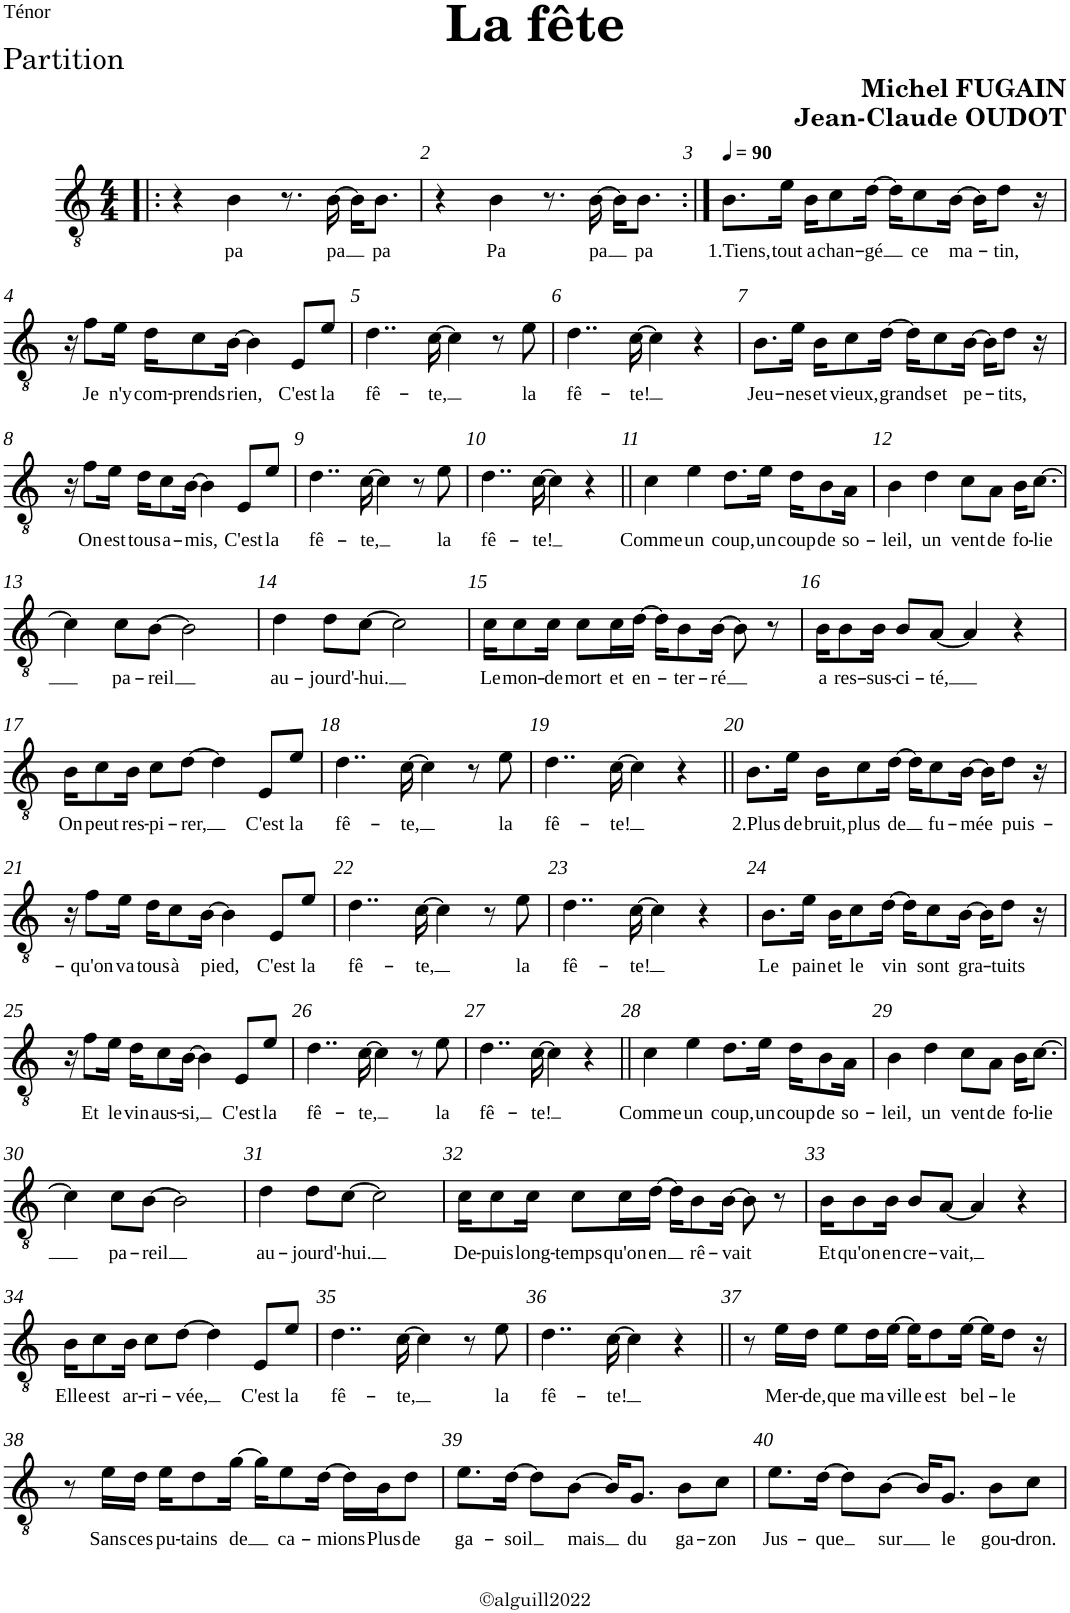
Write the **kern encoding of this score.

**kern	**text
*part1	*part1
*staff1	*staff1
*I"Piccolo	*
*I'Picc.	*
*clefGv2	*
*Trd-7c-12	*
*k[]	*
*M4/4	*
=1!|:	=1!|:
4r	.
!	!LO:LY:b
4B\	pa
8.r	.
!	!LO:LY:b
[16B\	pa
16B\KL]	.
!	!LO:LY:b
8.B\J	pa
=2	=2
4r	.
!	!LO:LY:b
4B\	Pa
8.r	.
!	!LO:LY:b
[16B\	pa
16B\KL]	.
!	!LO:LY:b
8.B\J	pa
=3:|!	=3:|!
*MM90	*
!	!LO:LY:b
8.B\L	1.Tiens,
!	!LO:LY:b
16e\Jk	tout
!	!LO:LY:b
16B\KL	a
!	!LO:LY:b
8c\	chan-
!	!LO:LY:b
[16d\Jk	-gé
16d\KL]	.
!	!LO:LY:b
8c\	ce
!	!LO:LY:b
[16B\Jk	ma-
16B\KL]	.
!	!LO:LY:b
8d\J	-tin,
16r	.
!!LO:LB:g=z
=4	=4
16r	.
!	!LO:LY:b
8f\L	Je
!	!LO:LY:b
16e\Jk	n'y
!	!LO:LY:b
16d\KL	com-
!	!LO:LY:b
8c\	-prends
!	!LO:LY:b
[16B\Jk	rien,
4B\]	.
!	!LO:LY:b
8E/L	C'est
!	!LO:LY:b
8e/J	la
=5	=5
!	!LO:LY:b
4..d\	fê-
!	!LO:LY:b
[16c\	-te,
4c\]	.
8r	.
!	!LO:LY:b
8e\	la
=6	=6
!	!LO:LY:b
4..d\	fê-
!	!LO:LY:b
[16c\	-te!
4c\]	.
4r	.
=7	=7
!	!LO:LY:b
8.B\L	Jeu-
!	!LO:LY:b
16e\Jk	-nes
!	!LO:LY:b
16B\KL	et
!	!LO:LY:b
8c\	vieux,
!	!LO:LY:b
[16d\Jk	grands
16d\KL]	.
!	!LO:LY:b
8c\	et
!	!LO:LY:b
[16B\Jk	pe-
16B\KL]	.
!	!LO:LY:b
8d\J	-tits,
16r	.
!!LO:LB:g=z
=8	=8
16r	.
!	!LO:LY:b
8f\L	On
!	!LO:LY:b
16e\Jk	est
!	!LO:LY:b
16d\KL	tous
!	!LO:LY:b
8c\	a-
!	!LO:LY:b
[16B\Jk	-mis,
4B\]	.
!	!LO:LY:b
8E/L	C'est
!	!LO:LY:b
8e/J	la
=9	=9
!	!LO:LY:b
4..d\	fê-
!	!LO:LY:b
[16c\	-te,
4c\]	.
8r	.
!	!LO:LY:b
8e\	la
=10	=10
!	!LO:LY:b
4..d\	fê-
!	!LO:LY:b
[16c\	-te!
4c\]	.
4r	.
=11||	=11||
!	!LO:LY:b
4c\	Comme
!	!LO:LY:b
4e\	un
!	!LO:LY:b
8.d\L	coup,
!	!LO:LY:b
16e\Jk	un
!	!LO:LY:b
16d\KL	coup
!	!LO:LY:b
8B\	de
!	!LO:LY:b
16A\Jk	so-
=12	=12
!	!LO:LY:b
4B\	-leil,
!	!LO:LY:b
4d\	un
!	!LO:LY:b
8c\L	vent
!	!LO:LY:b
8A\J	de
!	!LO:LY:b
16B\KL	fo-
!	!LO:LY:b
[8.c\J	-lie
!!LO:LB:g=z
=13	=13
4c\]	.
!	!LO:LY:b
8c\L	pa-
!	!LO:LY:b
[8B\J	-reil
2B\]	.
=14	=14
!	!LO:LY:b
4d\	au-
!	!LO:LY:b
8d\L	-jourd'-
!	!LO:LY:b
[8c\J	-hui.
2c\]	.
=15	=15
!	!LO:LY:b
16c\KL	Le
!	!LO:LY:b
8c\	mon-
!	!LO:LY:b
16c\Jk	-de
!	!LO:LY:b
8c\L	mort
!	!LO:LY:b
16c\L	et
!	!LO:LY:b
[16d\JJ	en-
16d\KL]	.
!	!LO:LY:b
8B\	-ter-
!	!LO:LY:b
[16B\Jk	-ré
8B\]	.
8r	.
=16	=16
!	!LO:LY:b
16B\KL	a
!	!LO:LY:b
8B\	res-
!	!LO:LY:b
16B\Jk	-sus-
!	!LO:LY:b
8B/L	-ci-
!	!LO:LY:b
[8A/J	-té,
4A/]	.
4r	.
!!LO:LB:g=z
=17	=17
!	!LO:LY:b
16B\KL	On
!	!LO:LY:b
8c\	peut
!	!LO:LY:b
16B\Jk	res-
!	!LO:LY:b
8c\L	-pi-
!	!LO:LY:b
[8d\J	-rer,
4d\]	.
!	!LO:LY:b
8E/L	C'est
!	!LO:LY:b
8e/J	la
=18	=18
!	!LO:LY:b
4..d\	fê-
!	!LO:LY:b
[16c\	-te,
4c\]	.
8r	.
!	!LO:LY:b
8e\	la
=19	=19
!	!LO:LY:b
4..d\	fê-
!	!LO:LY:b
[16c\	-te!
4c\]	.
4r	.
=20||	=20||
!	!LO:LY:b
8.B\L	2.Plus
!	!LO:LY:b
16e\Jk	de
!	!LO:LY:b
16B\KL	bruit,
!	!LO:LY:b
8c\	plus
!	!LO:LY:b
[16d\Jk	de
16d\KL]	.
!	!LO:LY:b
8c\	fu-
!	!LO:LY:b
[16B\Jk	-mée
16B\KL]	.
!	!LO:LY:b
8d\J	puis-
16r	.
!!LO:LB:g=z
=21	=21
16r	.
!	!LO:LY:b
8f\L	-qu'on
!	!LO:LY:b
16e\Jk	va
!	!LO:LY:b
16d\KL	tous
!	!LO:LY:b
8c\	à
!	!LO:LY:b
[16B\Jk	pied,
4B\]	.
!	!LO:LY:b
8E/L	C'est
!	!LO:LY:b
8e/J	la
=22	=22
!	!LO:LY:b
4..d\	fê-
!	!LO:LY:b
[16c\	-te,
4c\]	.
8r	.
!	!LO:LY:b
8e\	la
=23	=23
!	!LO:LY:b
4..d\	fê-
!	!LO:LY:b
[16c\	-te!
4c\]	.
4r	.
=24	=24
!	!LO:LY:b
8.B\L	Le
!	!LO:LY:b
16e\Jk	pain
!	!LO:LY:b
16B\KL	et
!	!LO:LY:b
8c\	le
!	!LO:LY:b
[16d\Jk	vin
16d\KL]	.
!	!LO:LY:b
8c\	sont
!	!LO:LY:b
[16B\Jk	gra-
16B\KL]	.
!	!LO:LY:b
8d\J	-tuits
16r	.
!!LO:LB:g=z
=25	=25
16r	.
!	!LO:LY:b
8f\L	Et
!	!LO:LY:b
16e\Jk	le
!	!LO:LY:b
16d\KL	vin
!	!LO:LY:b
8c\	aus-
!	!LO:LY:b
[16B\Jk	-si,
4B\]	.
!	!LO:LY:b
8E/L	C'est
!	!LO:LY:b
8e/J	la
=26	=26
!	!LO:LY:b
4..d\	fê-
!	!LO:LY:b
[16c\	-te,
4c\]	.
8r	.
!	!LO:LY:b
8e\	la
=27	=27
!	!LO:LY:b
4..d\	fê-
!	!LO:LY:b
[16c\	-te!
4c\]	.
4r	.
=28||	=28||
!	!LO:LY:b
4c\	Comme
!	!LO:LY:b
4e\	un
!	!LO:LY:b
8.d\L	coup,
!	!LO:LY:b
16e\Jk	un
!	!LO:LY:b
16d\KL	coup
!	!LO:LY:b
8B\	de
!	!LO:LY:b
16A\Jk	so-
=29	=29
!	!LO:LY:b
4B\	-leil,
!	!LO:LY:b
4d\	un
!	!LO:LY:b
8c\L	vent
!	!LO:LY:b
8A\J	de
!	!LO:LY:b
16B\KL	fo-
!	!LO:LY:b
[8.c\J	-lie
!!LO:LB:g=z
=30	=30
4c\]	.
!	!LO:LY:b
8c\L	pa-
!	!LO:LY:b
[8B\J	-reil
2B\]	.
=31	=31
!	!LO:LY:b
4d\	au-
!	!LO:LY:b
8d\L	-jourd'-
!	!LO:LY:b
[8c\J	-hui.
2c\]	.
=32	=32
!	!LO:LY:b
16c\KL	De-
!	!LO:LY:b
8c\	-puis
!	!LO:LY:b
16c\Jk	long-
!	!LO:LY:b
8c\L	-temps
!	!LO:LY:b
16c\L	qu'on
!	!LO:LY:b
[16d\JJ	en
16d\KL]	.
!	!LO:LY:b
8B\	rê-
!	!LO:LY:b
[16B\Jk	-vait
8B\]	.
8r	.
=33	=33
!	!LO:LY:b
16B\KL	Et
!	!LO:LY:b
8B\	qu'on
!	!LO:LY:b
16B\Jk	en
!	!LO:LY:b
8B/L	cre-
!	!LO:LY:b
[8A/J	-vait,
4A/]	.
4r	.
!!LO:LB:g=z
=34	=34
!	!LO:LY:b
16B\KL	Elle
!	!LO:LY:b
8c\	est
!	!LO:LY:b
16B\Jk	ar-
!	!LO:LY:b
8c\L	-ri-
!	!LO:LY:b
[8d\J	-vée,
4d\]	.
!	!LO:LY:b
8E/L	C'est
!	!LO:LY:b
8e/J	la
=35	=35
!	!LO:LY:b
4..d\	fê-
!	!LO:LY:b
[16c\	-te,
4c\]	.
8r	.
!	!LO:LY:b
8e\	la
=36	=36
!	!LO:LY:b
4..d\	fê-
!	!LO:LY:b
[16c\	-te!
4c\]	.
4r	.
=37||	=37||
8r	.
!	!LO:LY:b
16e\LL	Mer-
!	!LO:LY:b
16d\JJ	-de,
!	!LO:LY:b
8e\L	que
!	!LO:LY:b
16d\L	ma
!	!LO:LY:b
[16e\JJ	ville
16e\KL]	.
!	!LO:LY:b
8d\	est
!	!LO:LY:b
[16e\Jk	bel-
16e\KL]	.
!	!LO:LY:b
8d\J	-le
16r	.
!!LO:LB:g=z
=38	=38
8r	.
!	!LO:LY:b
16e\LL	Sans
!	!LO:LY:b
16d\JJ	ces
!	!LO:LY:b
16e\KL	pu-
!	!LO:LY:b
8d\	-tains
!	!LO:LY:b
[16g\Jk	de
16g\KL]	.
!	!LO:LY:b
8e\	ca-
!	!LO:LY:b
[16d\Jk	-mions
16d\LL]	.
!	!LO:LY:b
16B\J	Plus
!	!LO:LY:b
8d\J	de
=39	=39
!	!LO:LY:b
8.e\L	ga-
!	!LO:LY:b
[16d\Jk	-soil
8d\L]	.
!	!LO:LY:b
[8B\J	mais
16B/KL]	.
!	!LO:LY:b
8.G/J	du
!	!LO:LY:b
8B\L	ga-
!	!LO:LY:b
8c\J	-zon
=40	=40
!	!LO:LY:b
8.e\L	Jus-
!	!LO:LY:b
[16d\Jk	-que
8d\L]	.
!	!LO:LY:b
[8B\J	sur
16B/KL]	.
!	!LO:LY:b
8.G/J	le
!	!LO:LY:b
8B\L	gou-
!	!LO:LY:b
8c\J	-dron.
=	=
*-	*-
